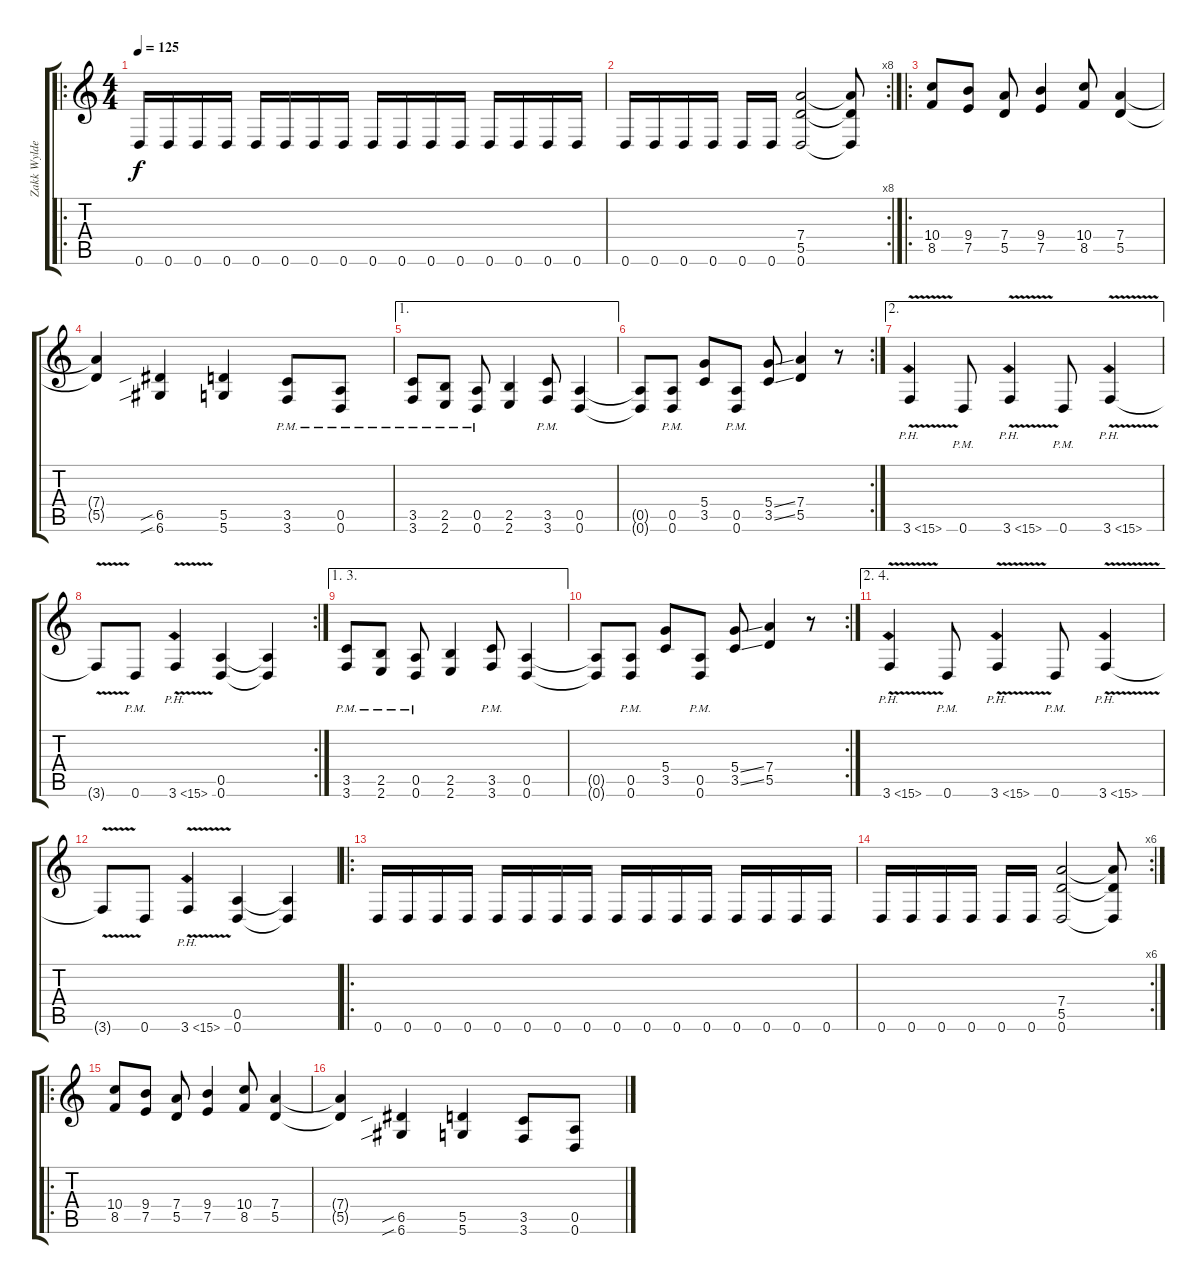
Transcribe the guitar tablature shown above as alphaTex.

\track ("Zakk Wylde (Rhythm Guitar)" "Zakk Wylde") {instrument distortionguitar}
\staff {score tabs}
\tuning (E4 B3 G3 D3 A2 D2) {hide}
\ro
\ts (4 4)
\tempo 125
\clef g2
\ks c
0.6.16{dy f instrument distortionguitar} 0.6.16 0.6.16 0.6.16 0.6.16 0.6.16 0.6.16 0.6.16 0.6.16 0.6.16 0.6.16 0.6.16 0.6.16 0.6.16 0.6.16 0.6.16 |
\rc 8
0.6.16 0.6.16 0.6.16 0.6.16 0.6.16 0.6.16 (7.4 5.5 0.6).2 (7.4{t} 5.5{t} 0.6{t}).8 |
\ro
(10.4 8.5).8 (9.4 7.5).8 (7.4 5.5).8 (9.4 7.5).4 (10.4 8.5).8 (7.4 5.5).4 |
(7.4{t} 5.5{t}).4 (6.5{sib} 6.6{sib}).4 (5.5 5.6).4 (3.5{pm} 3.6{pm}).8 (0.5{pm} 0.6{pm}).8 |
\ae 1
(3.5{pm} 3.6{pm}).8 (2.5{pm} 2.6{pm}).8 (0.5{pm} 0.6{pm}).8 (2.5 2.6).4 (3.5{pm} 3.6{pm}).8 (0.5 0.6).4 |
\rc 2
(0.5{t} 0.6{t}).8 (0.5{pm} 0.6{pm}).8 (5.4 3.5).8 (0.5{pm} 0.6{pm}).8 (5.4{ss} 3.5{ss}).8 (7.4 5.5).4 r.8 |
\ae 2
3.6{ph 12 v}.4 0.6{pm}.8 3.6{ph 12 v}.4 0.6{pm}.8 3.6{ph 12 v}.4 |
\rc 2
3.6{t}.8 0.6{pm}.8 3.6{ph 12 v}.4 (0.5 0.6).4 (0.5{t} 0.6{t}).4 |
\ae (1 3)
(3.5{pm} 3.6{pm}).8 (2.5{pm} 2.6{pm}).8 (0.5{pm} 0.6{pm}).8 (2.5 2.6).4 (3.5{pm} 3.6{pm}).8 (0.5 0.6).4 |
\rc 2
(0.5{t} 0.6{t}).8 (0.5{pm} 0.6{pm}).8 (5.4 3.5).8 (0.5{pm} 0.6{pm}).8 (5.4{ss} 3.5{ss}).8 (7.4 5.5).4 r.8 |
\ae (2 4)
3.6{ph 12 v}.4 0.6{pm}.8 3.6{ph 12 v}.4 0.6{pm}.8 3.6{ph 12 v}.4 |
3.6{t}.8 0.6.8 3.6{ph 12 v}.4 (0.5 0.6).4 (0.5{t} 0.6{t}).4 |
\ro
0.6.16 0.6.16 0.6.16 0.6.16 0.6.16 0.6.16 0.6.16 0.6.16 0.6.16 0.6.16 0.6.16 0.6.16 0.6.16 0.6.16 0.6.16 0.6.16 |
\rc 6
0.6.16 0.6.16 0.6.16 0.6.16 0.6.16 0.6.16 (7.4 5.5 0.6).2 (7.4{t} 5.5{t} 0.6{t}).8 |
\ro
(10.4 8.5).8 (9.4 7.5).8 (7.4 5.5).8 (9.4 7.5).4 (10.4 8.5).8 (7.4 5.5).4 |
(7.4{t} 5.5{t}).4 (6.5{sib} 6.6{sib}).4 (5.5 5.6).4 (3.5 3.6).8 (0.5 0.6).8
